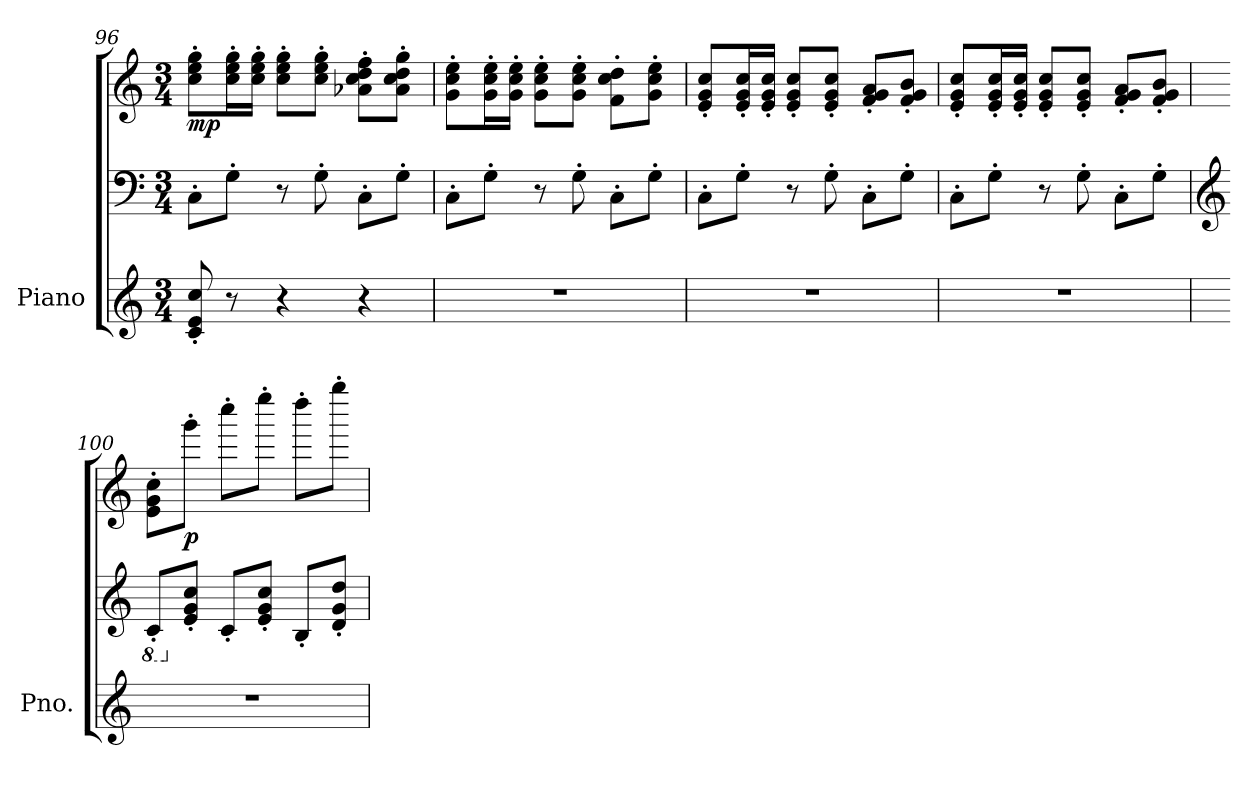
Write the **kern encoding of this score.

**kern	**kern	**kern	**dynam
*part1	*part1	*part1	*part1
*staff3	*staff2	*staff1	*staff1/2/3
*I"Piano	*	*	*
*I'Pno.	*	*	*
*clefG2	*clefF4	*clefG2	*
*k[]	*k[]	*k[]	*
*M3/4	*M3/4	*M3/4	*
=96	=96	=96	=96
!	!	!	!LO:DY:b
8c/' 8e/' 8cc/'	8C'\L	8cc\' 8ee\' 8gg\'L	mp
8r	8G'\J	16cc\' 16ee\' 16gg\'L	.
.	.	16cc\' 16ee\' 16gg\'JJ	.
4r	8r	8cc\' 8ee\' 8gg\'L	.
.	8G'\	8cc\' 8ee\' 8gg\'J	.
4r	8C'\L	8a-X\' 8cc\' 8dd\' 8ff\'L	.
.	8G'\J	8a-\' 8cc\' 8dd\' 8gg\'J	.
=97	=97	=97	=97
2.r	8C'\L	8g\' 8cc\' 8ee\'L	.
.	8G'\J	16g\' 16cc\' 16ee\'L	.
.	.	16g\' 16cc\' 16ee\'JJ	.
.	8r	8g\' 8cc\' 8ee\'L	.
.	8G'\	8g\' 8cc\' 8ee\'J	.
.	8C'\L	8f\' 8cc\' 8dd\'L	.
.	8G'\J	8g\' 8cc\' 8ee\'J	.
=98	=98	=98	=98
2.r	8C'\L	8e/' 8g/' 8cc/'L	.
.	8G'\J	16e/' 16g/' 16cc/'L	.
.	.	16e/' 16g/' 16cc/'JJ	.
.	8r	8e/' 8g/' 8cc/'L	.
.	8G'\	8e/' 8g/' 8cc/'J	.
.	8C'\L	8f/' 8g/' 8a/'L	.
.	8G'\J	8f/' 8g/' 8b/'J	.
!!LO:LB:g=z
=99	=99	=99	=99
2.r	8C'\L	8e/' 8g/' 8cc/'L	.
.	8G'\J	16e/' 16g/' 16cc/'L	.
.	.	16e/' 16g/' 16cc/'JJ	.
.	8r	8e/' 8g/' 8cc/'L	.
.	8G'\	8e/' 8g/' 8cc/'J	.
.	8C'\L	8f/' 8g/' 8a/'L	.
.	8G'\J	8f/' 8g/' 8b/'J	.
=100	=100	=100	=100
*	*clefG2	*	*
*	*8ba	*	*
2.r	8C'/L	8e\' 8g\' 8cc\'L	.
*	*X8ba	*	*
!	!	!	!LO:DY:b
.	8e/' 8g/' 8cc/'J	8ggg'\J	p
.	8c'/L	8cccc'\L	.
.	8e/' 8g/' 8cc/'J	8eeee'\J	.
.	8B'/L	8dddd'\L	.
.	8d/' 8g/' 8dd/'J	8gggg'\J	.
=	=	=	=
*-	*-	*-	*-
